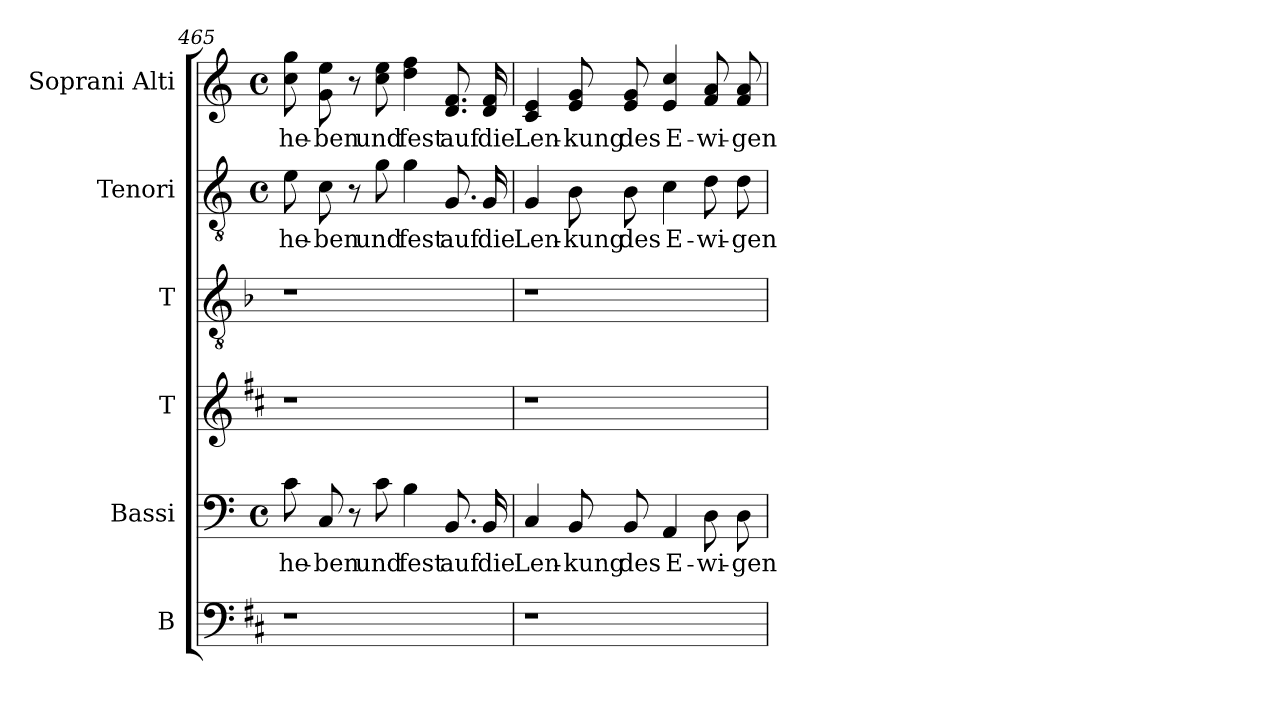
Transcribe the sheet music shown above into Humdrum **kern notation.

**kern	**kern	**text	**kern	**kern	**kern	**text	**kern	**text
*part6	*part5	*part5	*part4	*part3	*part2	*part2	*part1	*part1
*staff6	*staff5	*staff5	*staff4	*staff3	*staff2	*staff2	*staff1	*staff1
*I"B	*I"Bassi	*	*I"T	*I"T	*I"Tenori	*	*I"Soprani  Alti	*
*I'B	*I'B	*	*I'T	*I'T	*I'T	*	*I'S  A	*
!!LO:LB:g=z
*clefF4	*clefF4	*	*clefG2	*clefGv2	*clefGv2	*	*clefG2	*
*k[f#c#]	*k[]	*	*k[f#c#]	*k[b-]	*k[]	*	*k[]	*
*D:	*C:	*	*D:	*F:	*C:	*	*C:	*
*	*M4/4	*	*	*	*M4/4	*	*M4/4	*
*	*met(c)	*	*	*	*met(c)	*	*met(c)	*
=465	=465	=465	=465	=465	=465	=465	=465	=465
!	!	!LO:LY:b	!	!	!	!LO:LY:b	!	!LO:LY:b
1r	8c\	-he-	1r	1r	8e\	-he-	8gg\ 8cc\	-he-
!	!	!LO:LY:b:rj	!	!	!	!LO:LY:b:rj	!	!LO:LY:b:rj
.	8C/	-ben	.	.	8c\	-ben	8ee\ 8g\	-ben
.	8r	.	.	.	8r	.	8r	.
!	!	!LO:LY:b:cj	!	!	!	!LO:LY:b:cj	!	!LO:LY:b:cj
.	8c\	und	.	.	8g\	und	8ee\ 8cc\	und
!	!	!LO:LY:b:cj	!	!	!	!LO:LY:b:cj	!	!LO:LY:b:cj
.	4B\	fest	.	.	4g\	fest	4ff\ 4dd\	fest
!	!	!LO:LY:b:cj	!	!	!	!LO:LY:b:cj	!	!LO:LY:b:cj
.	8.BB/	auf	.	.	8.G/	auf	8.f/ 8.d/	auf
!	!	!LO:LY:b:cj	!	!	!	!LO:LY:b:cj	!	!LO:LY:b:cj
.	16BB/	die	.	.	16G/	die	16f/ 16d/	die
=466	=466	=466	=466	=466	=466	=466	=466	=466
!	!	!LO:LY:b:cj	!	!	!	!LO:LY:b:cj	!	!LO:LY:b:cj
1r	4C/	Len-	1r	1r	4G/	Len-	4e/ 4c/	Len-
!	!	!LO:LY:b:cj	!	!	!	!LO:LY:b:cj	!	!LO:LY:b:cj
.	8BB/	-kung	.	.	8B\	-kung	8g/ 8e/	-kung
!	!	!LO:LY:b:cj	!	!	!	!LO:LY:b:cj	!	!LO:LY:b:cj
.	8BB/	des	.	.	8B\	des	8g/ 8e/	des
!	!	!LO:LY:b:cj	!	!	!	!LO:LY:b:cj	!	!LO:LY:b:cj
.	4AA/	E-	.	.	4c\	E-	4cc/ 4e/	E-
!	!	!LO:LY:b	!	!	!	!LO:LY:b	!	!LO:LY:b
.	8D\	-wi-	.	.	8d\	-wi-	8a/ 8f/	-wi-
!	!	!LO:LY:b:rj	!	!	!	!LO:LY:b:rj	!	!LO:LY:b:rj
.	8D\	-gen	.	.	8d\	-gen	8a/ 8f/	-gen
=	=	=	=	=	=	=	=	=
*-	*-	*-	*-	*-	*-	*-	*-	*-
